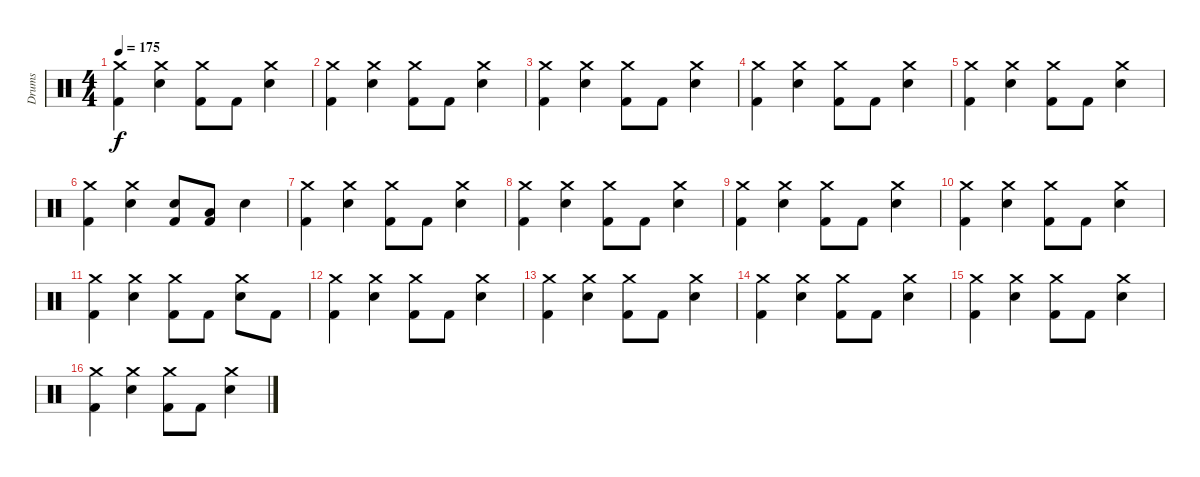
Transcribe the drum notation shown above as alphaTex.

\track ("Drums" "Drums") {instrument percussion}
\staff {score}
\articulation defaults
\ts (4 4)
\tempo 175
\clef neutral
\ks c
("Kick (hit) 2" "Crash medium (hit)").4{dy f} ("Snare (hit) 2" "Crash medium (hit)").4 ("Kick (hit) 2" "Crash medium (hit)").8 "Kick (hit) 2".8 ("Snare (hit) 2" "Crash medium (hit)").4 |
("Kick (hit) 2" "Crash medium (hit)").4 ("Snare (hit) 2" "Crash medium (hit)").4 ("Kick (hit) 2" "Crash medium (hit)").8 "Kick (hit) 2".8 ("Snare (hit) 2" "Crash medium (hit)").4 |
("Kick (hit) 2" "Crash medium (hit)").4 ("Snare (hit) 2" "Crash medium (hit)").4 ("Kick (hit) 2" "Crash medium (hit)").8 "Kick (hit) 2".8 ("Snare (hit) 2" "Crash medium (hit)").4 |
("Kick (hit) 2" "Crash medium (hit)").4 ("Snare (hit) 2" "Crash medium (hit)").4 ("Kick (hit) 2" "Crash medium (hit)").8 "Kick (hit) 2".8 ("Snare (hit) 2" "Crash medium (hit)").4 |
("Kick (hit) 2" "Crash medium (hit)").4 ("Snare (hit) 2" "Crash medium (hit)").4 ("Kick (hit) 2" "Crash medium (hit)").8 "Kick (hit) 2".8 ("Snare (hit) 2" "Crash medium (hit)").4 |
("Kick (hit) 2" "Crash medium (hit)").4 ("Snare (hit) 2" "Crash medium (hit)").4 ("Kick (hit) 2" "Snare (hit) 2").8 ("Kick (hit) 2" "Low Floor Tom (hit)").8 "Snare (hit) 2".4 |
("Kick (hit) 2" "Crash medium (hit)").4 ("Snare (hit) 2" "Crash medium (hit)").4 ("Kick (hit) 2" "Crash medium (hit)").8 "Kick (hit) 2".8 ("Snare (hit) 2" "Crash medium (hit)").4 |
("Kick (hit) 2" "Crash medium (hit)").4 ("Snare (hit) 2" "Crash medium (hit)").4 ("Kick (hit) 2" "Crash medium (hit)").8 "Kick (hit) 2".8 ("Snare (hit) 2" "Crash medium (hit)").4 |
("Kick (hit) 2" "Crash medium (hit)").4 ("Snare (hit) 2" "Crash medium (hit)").4 ("Kick (hit) 2" "Crash medium (hit)").8 "Kick (hit) 2".8 ("Snare (hit) 2" "Crash medium (hit)").4 |
("Kick (hit) 2" "Crash medium (hit)").4 ("Snare (hit) 2" "Crash medium (hit)").4 ("Kick (hit) 2" "Crash medium (hit)").8 "Kick (hit) 2".8 ("Snare (hit) 2" "Crash medium (hit)").4 |
("Kick (hit) 2" "Crash medium (hit)").4 ("Snare (hit) 2" "Crash medium (hit)").4 ("Kick (hit) 2" "Crash medium (hit)").8 "Kick (hit) 2".8 ("Snare (hit) 2" "Crash medium (hit)").8 "Kick (hit) 2".8 |
("Kick (hit) 2" "Crash medium (hit)").4 ("Snare (hit) 2" "Crash medium (hit)").4 ("Kick (hit) 2" "Crash medium (hit)").8 "Kick (hit) 2".8 ("Snare (hit) 2" "Crash medium (hit)").4 |
("Kick (hit) 2" "Crash medium (hit)").4 ("Snare (hit) 2" "Crash medium (hit)").4 ("Kick (hit) 2" "Crash medium (hit)").8 "Kick (hit) 2".8 ("Snare (hit) 2" "Crash medium (hit)").4 |
("Kick (hit) 2" "Crash medium (hit)").4 ("Snare (hit) 2" "Crash medium (hit)").4 ("Kick (hit) 2" "Crash medium (hit)").8 "Kick (hit) 2".8 ("Snare (hit) 2" "Crash medium (hit)").4 |
("Kick (hit) 2" "Crash medium (hit)").4 ("Snare (hit) 2" "Crash medium (hit)").4 ("Kick (hit) 2" "Crash medium (hit)").8 "Kick (hit) 2".8 ("Snare (hit) 2" "Crash medium (hit)").4 |
("Kick (hit) 2" "Crash medium (hit)").4 ("Snare (hit) 2" "Crash medium (hit)").4 ("Kick (hit) 2" "Crash medium (hit)").8 "Kick (hit) 2".8 ("Snare (hit) 2" "Crash medium (hit)").4
